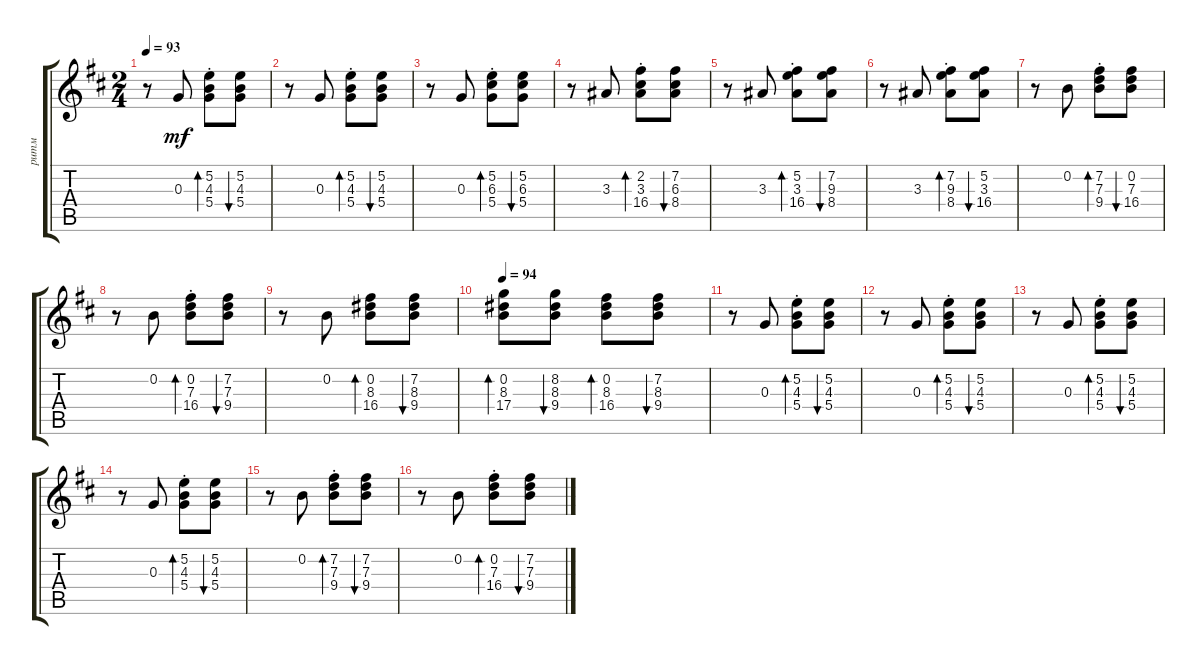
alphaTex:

\track ("ритм" "ритм") {instrument acousticguitarsteel}
\staff {score tabs}
\tuning (E4 B3 G3 D3 A2 E2) {hide}
\ts (2 4)
\tempo 93
\clef g2
\ks bminor
r.8{dy mf} 0.3.8 (5.2{st} 4.3{st} 5.4{st}).8{bd 120} (5.2 4.3 5.4).8{bu 120} |
r.8 0.3.8 (5.2{st} 4.3{st} 5.4{st}).8{bd 120} (5.2 4.3 5.4).8{bu 120} |
r.8 0.3.8 (5.2{st} 6.3{st} 5.4{st}).8{bd 120} (5.2 6.3 5.4).8{bu 120} |
r.8 3.3.8 (2.2{st} 3.3{st} 16.4{st}).8{bd 120} (7.2 6.3 8.4).8{bu 120} |
r.8 3.3.8 (5.2{st} 3.3{st} 16.4{st}).8{bd 120} (7.2 9.3 8.4).8{bu 120} |
r.8 3.3.8 (7.2{st} 9.3{st} 8.4{st}).8{bd 120} (5.2 3.3 16.4).8{bu 120} |
r.8 0.2.8 (7.2{st} 7.3{st} 9.4{st}).8{bd 120} (0.2 7.3 16.4).8{bu 120} |
r.8 0.2.8 (0.2{st} 7.3{st} 16.4{st}).8{bd 120} (7.2 7.3 9.4).8{bu 120} |
r.8 0.2.8 (0.2 8.3 16.4).8{bd 120} (7.2 8.3 9.4).8{bu 120} |
\tempo 94
(0.2 8.3 17.4).8{bd 120} (8.2 8.3 9.4).8{bu 120} (0.2 8.3 16.4).8{bd 120} (7.2 8.3 9.4).8{bu 120} |
r.8 0.3.8 (5.2{st} 4.3{st} 5.4{st}).8{bd 120} (5.2 4.3 5.4).8{bu 120} |
r.8 0.3.8 (5.2{st} 4.3{st} 5.4{st}).8{bd 120} (5.2 4.3 5.4).8{bu 120} |
r.8 0.3.8 (5.2{st} 4.3{st} 5.4{st}).8{bd 120} (5.2 4.3 5.4).8{bu 120} |
r.8 0.3.8 (5.2{st} 4.3{st} 5.4{st}).8{bd 120} (5.2 4.3 5.4).8{bu 120} |
r.8 0.2.8 (7.2{st} 7.3{st} 9.4{st}).8{bd 120} (7.2 7.3 9.4).8{bu 120} |
r.8 0.2.8 (0.2{st} 7.3{st} 16.4{st}).8{bd 120} (7.2 7.3 9.4).8{bu 120}
